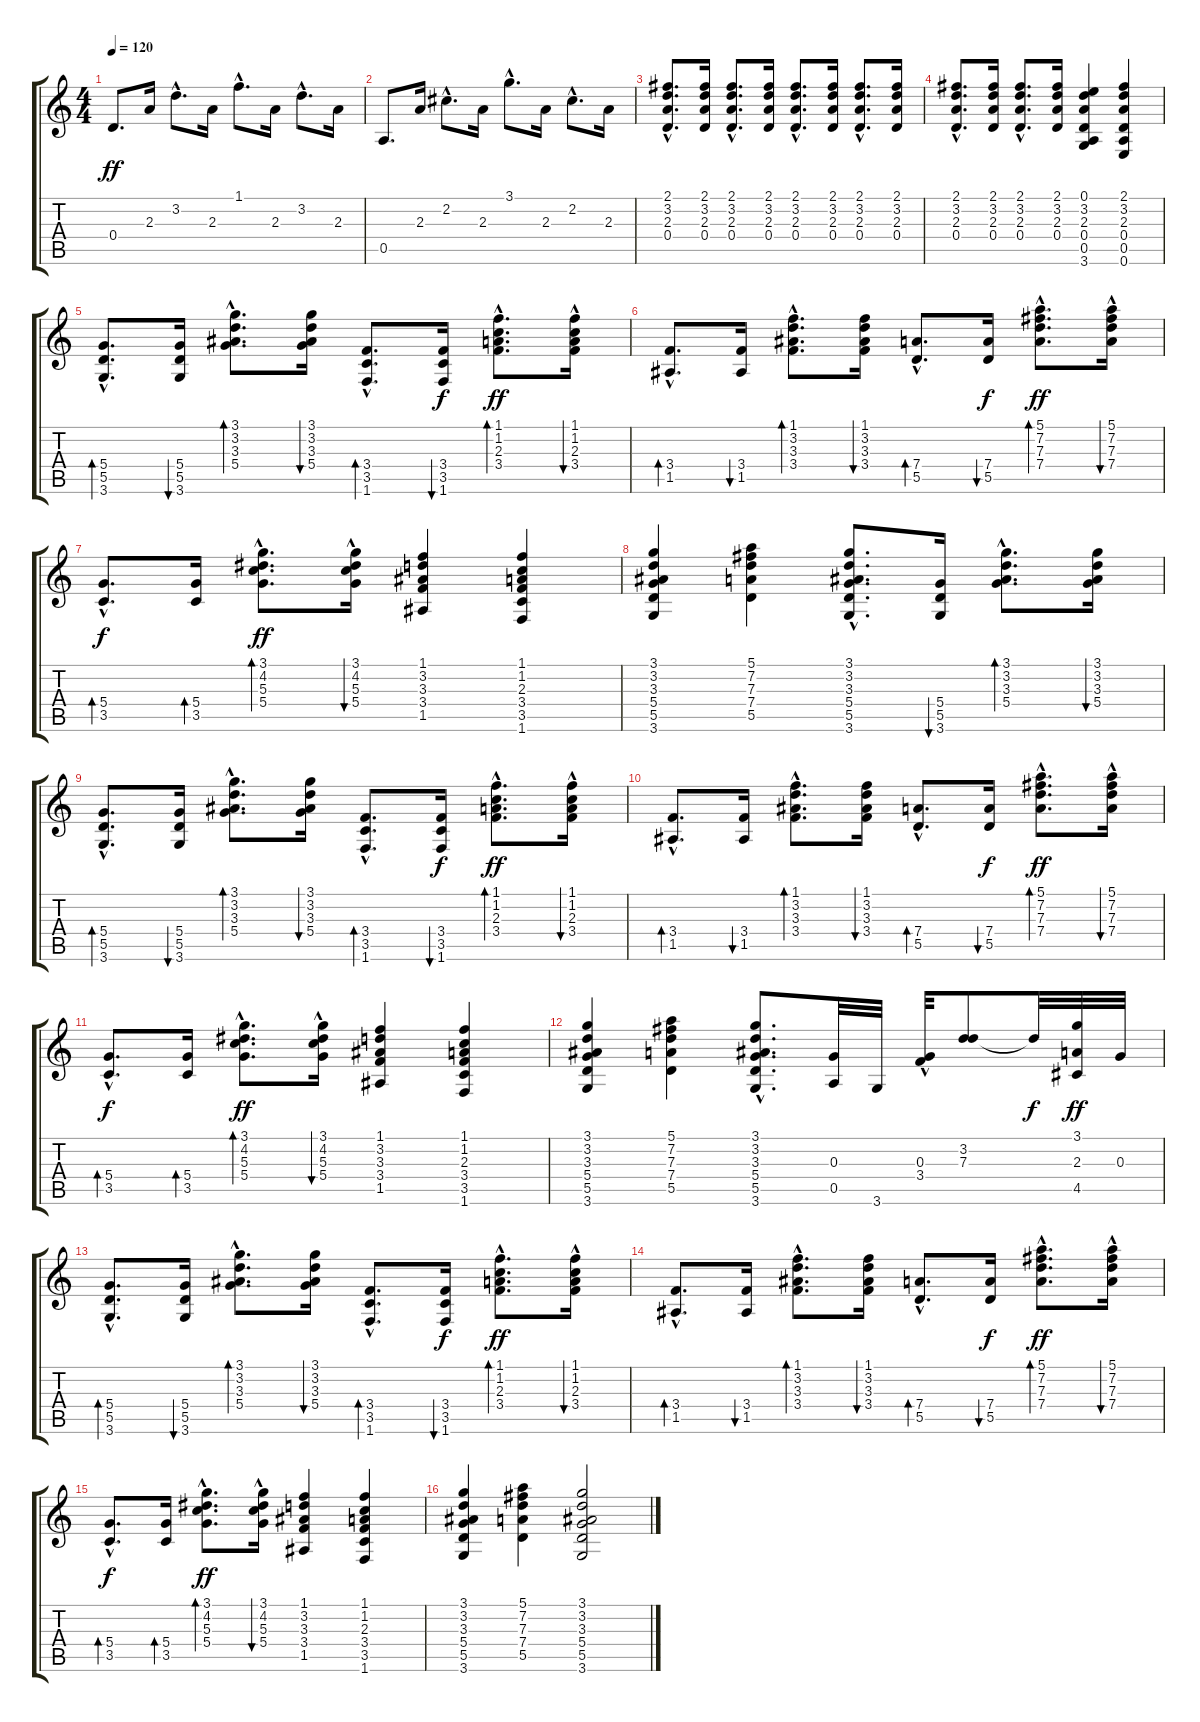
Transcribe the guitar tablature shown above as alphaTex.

\track "" {instrument acousticguitarsteel}
\staff {score tabs}
\tuning (E4 B3 G3 D3 A2 E2) {hide}
\ts (4 4)
\tempo 120
\clef g2
\ks c
0.4.8{d dy ff} 2.3.16 3.2{hac}.8{d} 2.3.16 1.1{hac}.8{d} 2.3.16 3.2{hac}.8{d} 2.3.16 |
0.5.8{d} 2.3.16 2.2{hac}.8{d} 2.3.16 3.1{hac}.8{d} 2.3.16 2.2{hac}.8{d} 2.3.16 |
(2.1{hac} 3.2{hac} 2.3{hac} 0.4{hac}).8{d} (2.1 3.2 2.3 0.4).16 (2.1{hac} 3.2{hac} 2.3{hac} 0.4{hac}).8{d} (2.1 3.2 2.3 0.4).16 (2.1{hac} 3.2{hac} 2.3{hac} 0.4{hac}).8{d} (2.1 3.2 2.3 0.4).16 (2.1{hac} 3.2{hac} 2.3{hac} 0.4{hac}).8{d} (2.1 3.2 2.3 0.4).16 |
(2.1{hac} 3.2{hac} 2.3{hac} 0.4{hac}).8{d} (2.1 3.2 2.3 0.4).16 (2.1{hac} 3.2{hac} 2.3{hac} 0.4{hac}).8{d} (2.1 3.2 2.3 0.4).16 (0.1 3.2 2.3 0.4 0.5 3.6).4 (2.1 3.2 2.3 0.4 0.5 0.6).4 |
(5.4{hac} 5.5{hac} 3.6{hac}).8{d bd 120} (5.4 5.5 3.6).16{bu 120} (3.1{hac} 3.2{hac} 3.3{hac} 5.4{hac}).8{d bd 120} (3.1 3.2 3.3 5.4).16{bu 120} (3.4{hac} 3.5 1.6{hac}).8{d bd 120} (3.4 3.5 1.6).16{bu 120 dy f} (1.1{hac} 1.2{hac} 2.3{hac} 3.4).8{d bd 120 dy ff} (1.1 1.2 2.3 3.4{hac}).16{bu 120} |
(3.4{hac} 1.5{hac}).8{d bd 120} (3.4 1.5).16{bu 120} (1.1{hac} 3.2{hac} 3.3{hac} 3.4{hac}).8{d bd 120} (1.1 3.2 3.3 3.4).16{bu 120} (7.4{hac} 5.5).8{d bd 120} (7.4 5.5).16{bu 120 dy f} (5.1{hac} 7.2{hac} 7.3{hac} 7.4).8{d bd 120 dy ff} (5.1 7.2 7.3 7.4{hac}).16{bu 120} |
(5.4{hac} 3.5{hac}).8{d bd 120 dy f} (5.4 3.5).16{bd 120} (3.1{hac} 4.2{hac} 5.3{hac} 5.4{hac}).8{d bd 120 dy ff} (3.1 4.2 5.3{hac} 5.4{hac}).16{bu 120} (1.1 3.2 3.3 3.4 1.5).4 (1.1 1.2 2.3 3.4 3.5 1.6).4 |
(3.1 3.2 3.3 5.4 5.5 3.6).4 (5.1 7.2 7.3 7.4 5.5).4 (3.1{hac} 3.2{hac} 3.3{hac} 5.4{hac} 5.5{hac} 3.6{hac}).8{d} (5.4 5.5 3.6).16{bu 120} (3.1{hac} 3.2{hac} 3.3{hac} 5.4{hac}).8{d bd 120} (3.1 3.2 3.3 5.4).16{bu 120} |
(5.4{hac} 5.5{hac} 3.6{hac}).8{d bd 120} (5.4 5.5 3.6).16{bu 120} (3.1{hac} 3.2{hac} 3.3{hac} 5.4{hac}).8{d bd 120} (3.1 3.2 3.3 5.4).16{bu 120} (3.4{hac} 3.5 1.6{hac}).8{d bd 120} (3.4 3.5 1.6).16{bu 120 dy f} (1.1{hac} 1.2{hac} 2.3{hac} 3.4).8{d bd 120 dy ff} (1.1 1.2 2.3 3.4{hac}).16{bu 120} |
(3.4{hac} 1.5{hac}).8{d bd 120} (3.4 1.5).16{bu 120} (1.1{hac} 3.2{hac} 3.3{hac} 3.4{hac}).8{d bd 120} (1.1 3.2 3.3 3.4).16{bu 120} (7.4{hac} 5.5).8{d bd 120} (7.4 5.5).16{bu 120 dy f} (5.1{hac} 7.2{hac} 7.3{hac} 7.4).8{d bd 120 dy ff} (5.1 7.2 7.3 7.4{hac}).16{bu 120} |
(5.4{hac} 3.5{hac}).8{d bd 120 dy f} (5.4 3.5).16{bd 120} (3.1{hac} 4.2{hac} 5.3{hac} 5.4{hac}).8{d bd 120 dy ff} (3.1 4.2 5.3{hac} 5.4{hac}).16{bu 120} (1.1 3.2 3.3 3.4 1.5).4 (1.1 1.2 2.3 3.4 3.5 1.6).4 |
(3.1 3.2 3.3 5.4 5.5 3.6).4 (5.1 7.2 7.3 7.4 5.5).4 (3.1{hac} 3.2{hac} 3.3{hac} 5.4{hac} 5.5{hac} 3.6{hac}).8{d} (0.3 0.5).32 3.6.32 (0.3{hac} 3.4{hac}).32 (3.2 7.3).8 3.2{t}.32{dy f} (3.1 2.3 4.5).32{dy ff} 0.3.32 |
(5.4{hac} 5.5{hac} 3.6{hac}).8{d bd 120} (5.4 5.5 3.6).16{bu 120} (3.1{hac} 3.2{hac} 3.3{hac} 5.4{hac}).8{d bd 120} (3.1 3.2 3.3 5.4).16{bu 120} (3.4{hac} 3.5 1.6{hac}).8{d bd 120} (3.4 3.5 1.6).16{bu 120 dy f} (1.1{hac} 1.2{hac} 2.3{hac} 3.4).8{d bd 120 dy ff} (1.1 1.2 2.3 3.4{hac}).16{bu 120} |
(3.4{hac} 1.5{hac}).8{d bd 120} (3.4 1.5).16{bu 120} (1.1{hac} 3.2{hac} 3.3{hac} 3.4{hac}).8{d bd 120} (1.1 3.2 3.3 3.4).16{bu 120} (7.4{hac} 5.5).8{d bd 120} (7.4 5.5).16{bu 120 dy f} (5.1{hac} 7.2{hac} 7.3{hac} 7.4).8{d bd 120 dy ff} (5.1 7.2 7.3 7.4{hac}).16{bu 120} |
(5.4{hac} 3.5{hac}).8{d bd 120 dy f} (5.4 3.5).16{bd 120} (3.1{hac} 4.2{hac} 5.3{hac} 5.4{hac}).8{d bd 120 dy ff} (3.1 4.2 5.3{hac} 5.4{hac}).16{bu 120} (1.1 3.2 3.3 3.4 1.5).4 (1.1 1.2 2.3 3.4 3.5 1.6).4 |
(3.1 3.2 3.3 5.4 5.5 3.6).4 (5.1 7.2 7.3 7.4 5.5).4 (3.1 3.2 3.3 5.4 5.5 3.6).2
